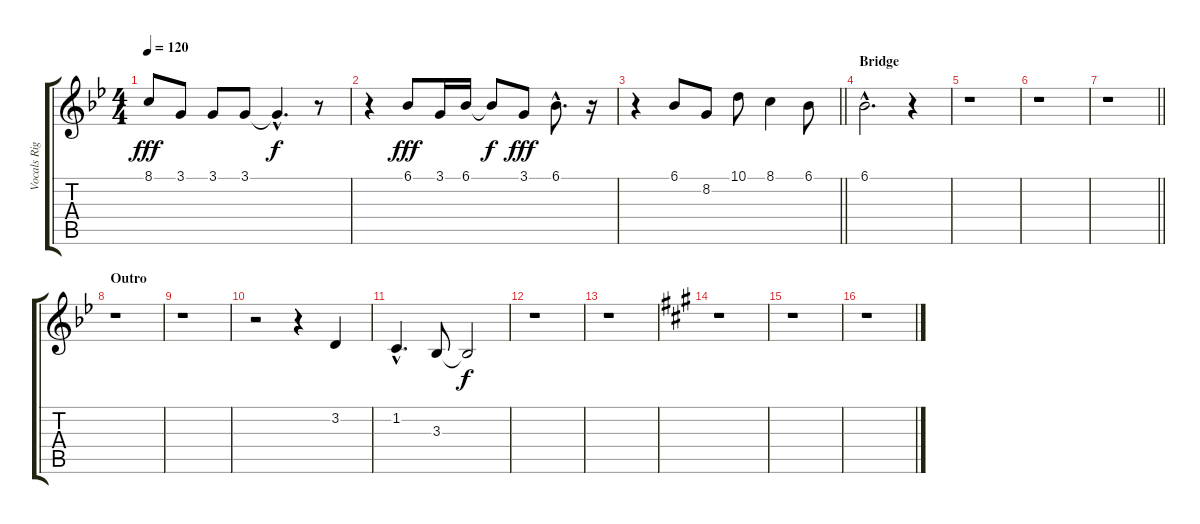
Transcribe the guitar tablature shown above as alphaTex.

\track ("Vocals Right" "Vocals Rig") {instrument lead6voice}
\staff {score tabs}
\tuning (E4 B3 G3 D3 A2 E2) {hide}
\ts (4 4)
\tempo 120
\clef g2
\ks bb
8.1.8{dy fff} 3.1.8 3.1.8 3.1.8 3.1{hac t}.4{d dy f} r.8 |
r.4 6.1.8{dy fff} 3.1.16 6.1.16 6.1{t}.8{dy f} 3.1.8{dy fff} 6.1{hac}.8{d} r.16 |
\barLineRight lightlight
r.4 6.1.8 8.2.8 10.1.8 8.1.4 6.1.8 |
\section ("" "Bridge")
6.1{hac}.2{d} r.4 |
r.1 |
r.1 |
\barLineRight lightlight
r.1 |
\section ("" "Outro")
r.1 |
r.1 |
r.2 r.4 3.2.4 |
1.2{hac}.4{d} 3.3.8 3.3{t}.2{dy f} |
r.1 |
r.1 |
\ks a
r.1 |
r.1 |
r.1
